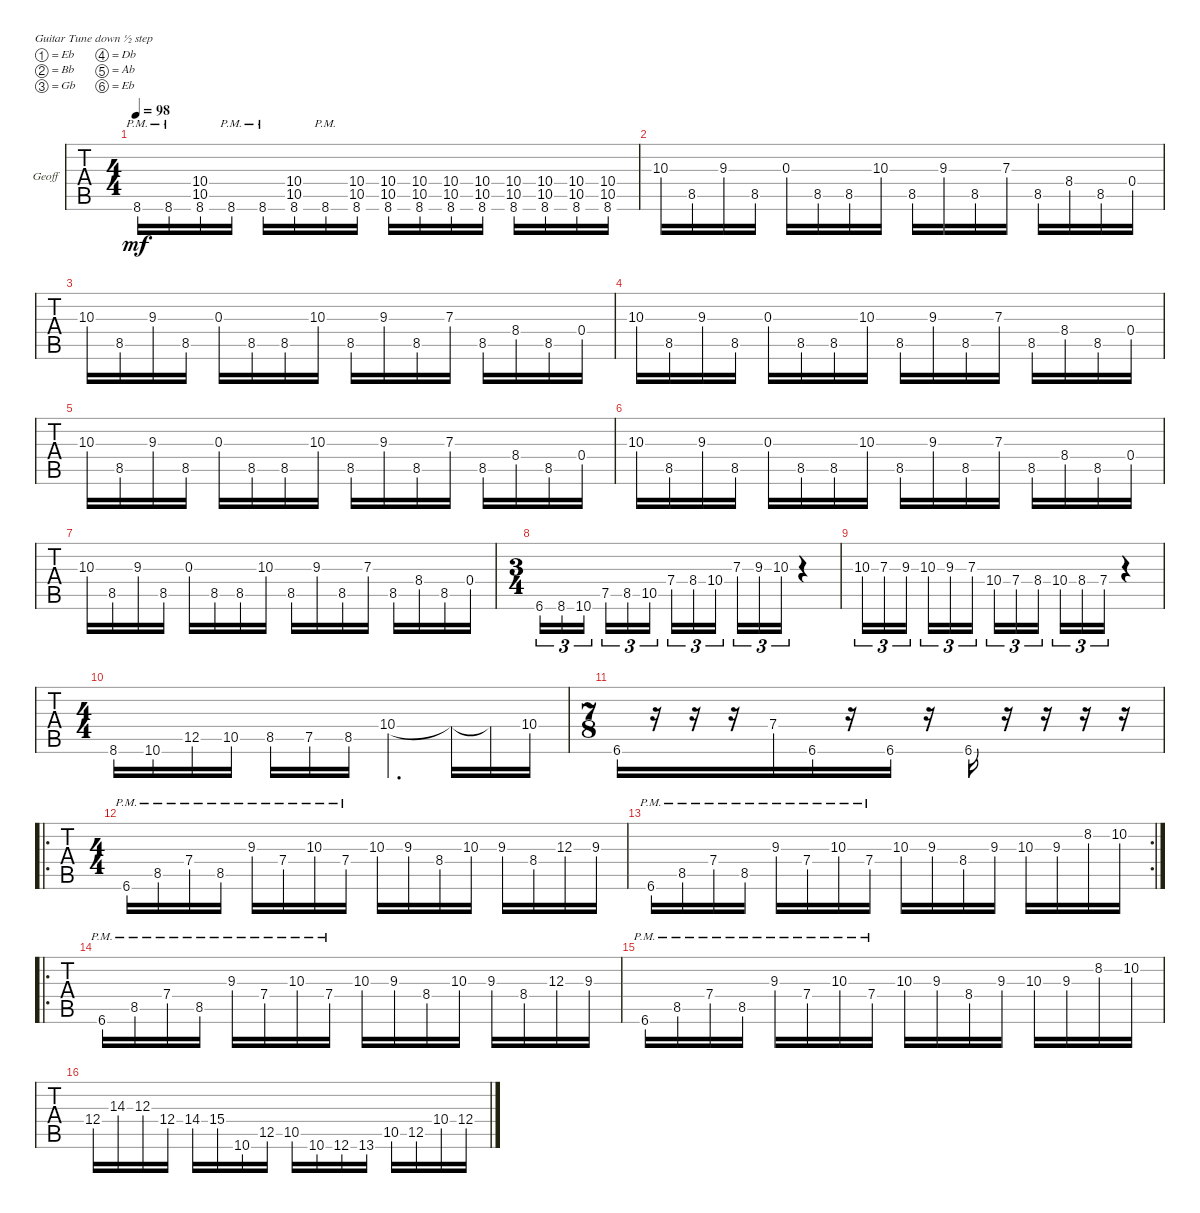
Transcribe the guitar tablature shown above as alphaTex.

\defaultSystemsLayout 4
\bracketExtendMode groupsimilarinstruments
\firstSystemTrackNameOrientation horizontal
\otherSystemsTrackNameOrientation horizontal
\track ("Geoff" "Geoff") {instrument acousticguitarsteel}
\staff {tabs}
\tuning (Eb4 Bb3 Gb3 Db3 Ab2 Eb2)
\ts (4 4)
\tempo 98
\clef g2
\ks c
8.6{pm}.16{dy mf} 8.6{pm}.16 (8.6 10.5 10.4).16 8.6{pm}.16 8.6{pm}.16 (10.5 10.4 8.6).16 8.6{pm}.16 (10.5 10.4 8.6).16 (8.6 10.5 10.4).16 (8.6 10.5 10.4).16 (8.6 10.5 10.4).16 (8.6 10.5 10.4).16 (8.6 10.5 10.4).16 (8.6 10.5 10.4).16 (8.6 10.5 10.4).16 (8.6 10.5 10.4).16 |
10.3.16 8.5.16 9.3.16 8.5.16 0.3.16 8.5.16 8.5.16 10.3.16 8.5.16 9.3.16 8.5.16 7.3.16 8.5.16 8.4.16 8.5.16 0.4.16 |
10.3.16 8.5.16 9.3.16 8.5.16 0.3.16 8.5.16 8.5.16 10.3.16 8.5.16 9.3.16 8.5.16 7.3.16 8.5.16 8.4.16 8.5.16 0.4.16 |
10.3.16 8.5.16 9.3.16 8.5.16 0.3.16 8.5.16 8.5.16 10.3.16 8.5.16 9.3.16 8.5.16 7.3.16 8.5.16 8.4.16 8.5.16 0.4.16 |
10.3.16 8.5.16 9.3.16 8.5.16 0.3.16 8.5.16 8.5.16 10.3.16 8.5.16 9.3.16 8.5.16 7.3.16 8.5.16 8.4.16 8.5.16 0.4.16 |
10.3.16 8.5.16 9.3.16 8.5.16 0.3.16 8.5.16 8.5.16 10.3.16 8.5.16 9.3.16 8.5.16 7.3.16 8.5.16 8.4.16 8.5.16 0.4.16 |
10.3.16 8.5.16 9.3.16 8.5.16 0.3.16 8.5.16 8.5.16 10.3.16 8.5.16 9.3.16 8.5.16 7.3.16 8.5.16 8.4.16 8.5.16 0.4.16 |
\ts (3 4)
6.6.16{tu (3 2)} 8.6.16{tu (3 2)} 10.6.16{tu (3 2)} 7.5.16{tu (3 2)} 8.5.16{tu (3 2)} 10.5.16{tu (3 2)} 7.4.16{tu (3 2)} 8.4.16{tu (3 2)} 10.4.16{tu (3 2)} 7.3.16{tu (3 2)} 9.3.16{tu (3 2)} 10.3.16{tu (3 2)} r.4 |
10.3.16{tu (3 2)} 7.3.16{tu (3 2)} 9.3.16{tu (3 2)} 10.3.16{tu (3 2)} 9.3.16{tu (3 2)} 7.3.16{tu (3 2)} 10.4.16{tu (3 2)} 7.4.16{tu (3 2)} 8.4.16{tu (3 2)} 10.4.16{tu (3 2)} 8.4.16{tu (3 2)} 7.4.16{tu (3 2)} r.4 |
\ts (4 4)
8.6.16 10.6.16 12.5.16 10.5.16 8.5.16 7.5.16 8.5.16 10.4.4{d} 10.4{t}.16 10.4{t}.16 10.4.16 |
\ts (7 8)
6.6.16 r.16 r.16 r.16 7.4.16 6.6.16 r.16 6.6.16 r.16 6.6.16 r.16 r.16 r.16 r.16 |
\ro
\ts (4 4)
6.6{pm}.16 8.5{pm}.16 7.4{pm}.16 8.5{pm}.16 9.3{pm}.16 7.4{pm}.16 10.3{pm}.16 7.4{pm}.16 10.3.16 9.3.16 8.4.16 10.3.16 9.3.16 8.4.16 12.3.16 9.3.16 |
\rc 2
6.6{pm}.16 8.5{pm}.16 7.4{pm}.16 8.5{pm}.16 9.3{pm}.16 7.4{pm}.16 10.3{pm}.16 7.4{pm}.16 10.3.16 9.3.16 8.4.16 9.3.16 10.3.16 9.3.16 8.2.16 10.2.16 |
\ro
6.6{pm}.16 8.5{pm}.16 7.4{pm}.16 8.5{pm}.16 9.3{pm}.16 7.4{pm}.16 10.3{pm}.16 7.4{pm}.16 10.3.16 9.3.16 8.4.16 10.3.16 9.3.16 8.4.16 12.3.16 9.3.16 |
6.6{pm}.16 8.5{pm}.16 7.4{pm}.16 8.5{pm}.16 9.3{pm}.16 7.4{pm}.16 10.3{pm}.16 7.4{pm}.16 10.3.16 9.3.16 8.4.16 9.3.16 10.3.16 9.3.16 8.2.16 10.2.16 |
12.4.16 14.3.16 12.3.16 12.4.16 14.4.16 15.4.16 10.6.16 12.5.16 10.5.16 10.6.16 12.6.16 13.6.16 10.5.16 12.5.16 10.4.16 12.4.16
